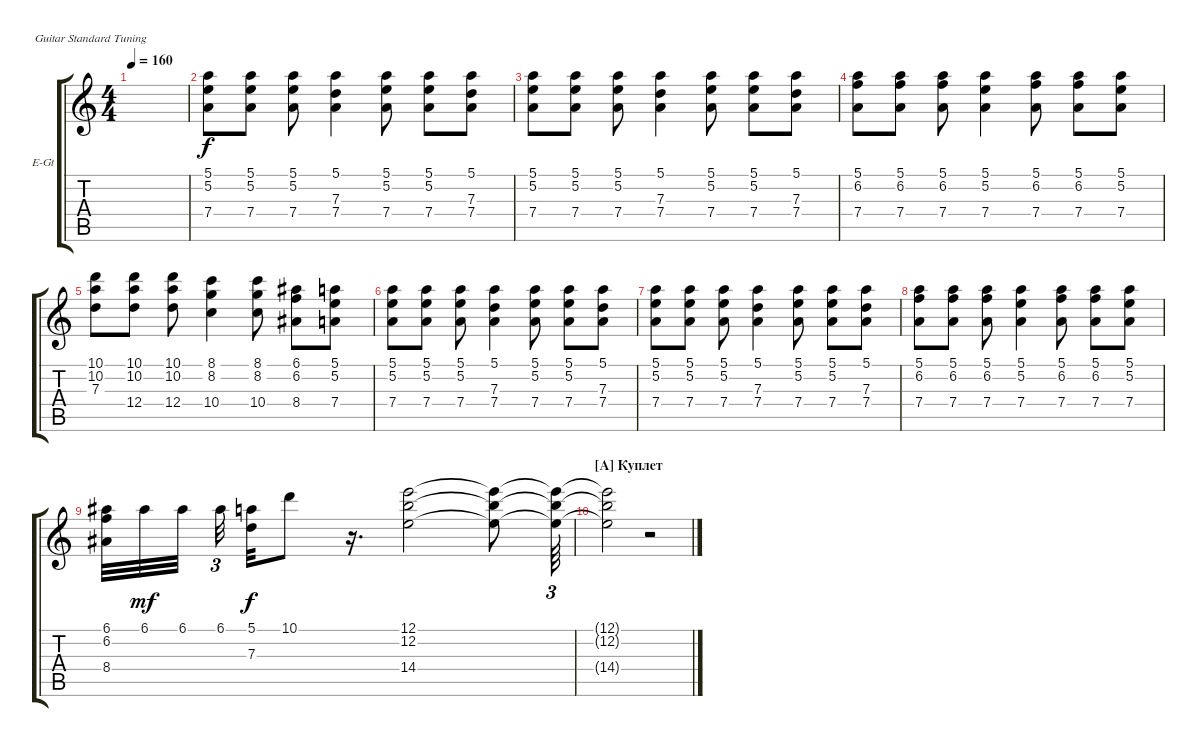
\defaultSystemsLayout 4
\bracketExtendMode groupsimilarinstruments
\firstSystemTrackNameOrientation horizontal
\otherSystemsTrackNameOrientation horizontal
\track ("Electric Guitar" "E-Gt") {instrument distortionguitar}
\staff {score tabs}
\tuning (E4 B3 G3 D3 A2 E2)
\ts (4 4)
\tempo 160
\clef g2
\ks c
|
(5.1 5.2 7.4).8 (5.1 5.2 7.4).8 (5.1 5.2 7.4).8 (5.1 7.3 7.4).4 (5.1 5.2 7.4).8 (5.1 5.2 7.4).8 (5.1 7.3 7.4).8 |
(5.1 5.2 7.4).8 (5.1 5.2 7.4).8 (5.1 5.2 7.4).8 (5.1 7.3 7.4).4 (5.1 5.2 7.4).8 (5.1 5.2 7.4).8 (5.1 7.3 7.4).8 |
(5.1 6.2 7.4).8 (5.1 6.2 7.4).8 (5.1 6.2 7.4).8 (5.1 5.2 7.4).4 (5.1 6.2 7.4).8 (5.1 6.2 7.4).8 (5.1 5.2 7.4).8 |
(10.1 10.2 7.3).8 (10.1 10.2 12.4).8 (10.1 10.2 12.4).8 (8.1 8.2 10.4).4 (8.1 8.2 10.4).8 (6.1 6.2 8.4).8 (5.1 5.2 7.4).8 |
(5.1 5.2 7.4).8 (5.1 5.2 7.4).8 (5.1 5.2 7.4).8 (5.1 7.3 7.4).4 (5.1 5.2 7.4).8 (5.1 5.2 7.4).8 (5.1 7.3 7.4).8 |
(5.1 5.2 7.4).8 (5.1 5.2 7.4).8 (5.1 5.2 7.4).8 (5.1 7.3 7.4).4 (5.1 5.2 7.4).8 (5.1 5.2 7.4).8 (5.1 7.3 7.4).8 |
(5.1 6.2 7.4).8 (5.1 6.2 7.4).8 (5.1 6.2 7.4).8 (5.1 5.2 7.4).4 (5.1 6.2 7.4).8 (5.1 6.2 7.4).8 (5.1 5.2 7.4).8 |
(6.1 6.2 8.4).32 6.1.32{dy mf} 6.1.32 6.1.32{tu (3 2)} (5.1 7.3).32{dy f} 10.1.8 r.16{d} (12.1 12.2 14.4).2 (12.1{t} 12.2{t} 14.4{t}).8 (12.1{t} 12.2{t} 14.4{t}).64{tu (3 2)} |
\section ("A" "Куплет")
(12.1{t} 12.2{t} 14.4{t}).2 r.2
